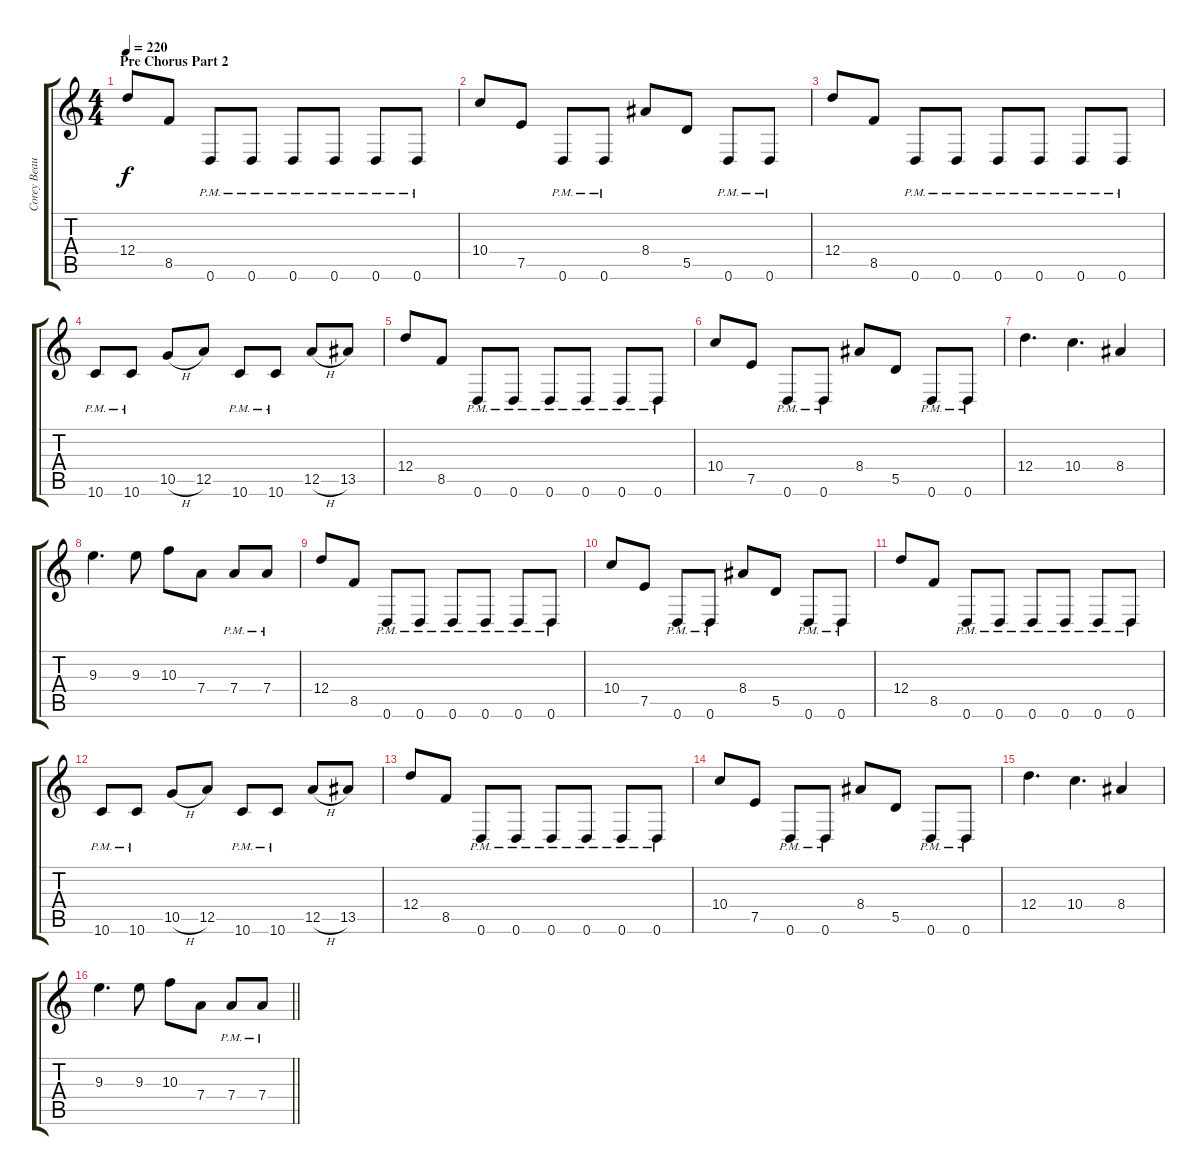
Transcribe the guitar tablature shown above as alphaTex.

\track ("Corey Beaulieu" "Corey Beau") {instrument distortionguitar}
\staff {score tabs}
\tuning (E4 B3 G3 D3 A2 D2) {hide}
\ts (4 4)
\section ("" "Pre Chorus Part 2")
\tempo 220
\clef g2
\ks c
12.4.8{dy f} 8.5.8 0.6{pm}.8 0.6{pm}.8 0.6{pm}.8 0.6{pm}.8 0.6{pm}.8 0.6{pm}.8 |
10.4.8 7.5.8 0.6{pm}.8 0.6{pm}.8 8.4.8 5.5.8 0.6{pm}.8 0.6{pm}.8 |
12.4.8 8.5.8 0.6{pm}.8 0.6{pm}.8 0.6{pm}.8 0.6{pm}.8 0.6{pm}.8 0.6{pm}.8 |
10.6{pm}.8 10.6{pm}.8 10.5{h}.8 12.5.8 10.6{pm}.8 10.6{pm}.8 12.5{h}.8 13.5.8 |
12.4.8 8.5.8 0.6{pm}.8 0.6{pm}.8 0.6{pm}.8 0.6{pm}.8 0.6{pm}.8 0.6{pm}.8 |
10.4.8 7.5.8 0.6{pm}.8 0.6{pm}.8 8.4.8 5.5.8 0.6{pm}.8 0.6{pm}.8 |
12.4.4{d balance 8} 10.4.4{d} 8.4.4 |
9.3.4{d} 9.3.8 10.3.8 7.4.8 7.4{pm}.8 7.4{pm}.8 |
12.4.8{balance 16} 8.5.8 0.6{pm}.8 0.6{pm}.8 0.6{pm}.8 0.6{pm}.8 0.6{pm}.8 0.6{pm}.8 |
10.4.8 7.5.8 0.6{pm}.8 0.6{pm}.8 8.4.8 5.5.8 0.6{pm}.8 0.6{pm}.8 |
12.4.8 8.5.8 0.6{pm}.8 0.6{pm}.8 0.6{pm}.8 0.6{pm}.8 0.6{pm}.8 0.6{pm}.8 |
10.6{pm}.8 10.6{pm}.8 10.5{h}.8 12.5.8 10.6{pm}.8 10.6{pm}.8 12.5{h}.8 13.5.8 |
12.4.8 8.5.8 0.6{pm}.8 0.6{pm}.8 0.6{pm}.8 0.6{pm}.8 0.6{pm}.8 0.6{pm}.8 |
10.4.8 7.5.8 0.6{pm}.8 0.6{pm}.8 8.4.8 5.5.8 0.6{pm}.8 0.6{pm}.8 |
12.4.4{d balance 8} 10.4.4{d} 8.4.4 |
\barLineRight lightlight
9.3.4{d} 9.3.8 10.3.8 7.4.8 7.4{pm}.8 7.4{pm}.8
